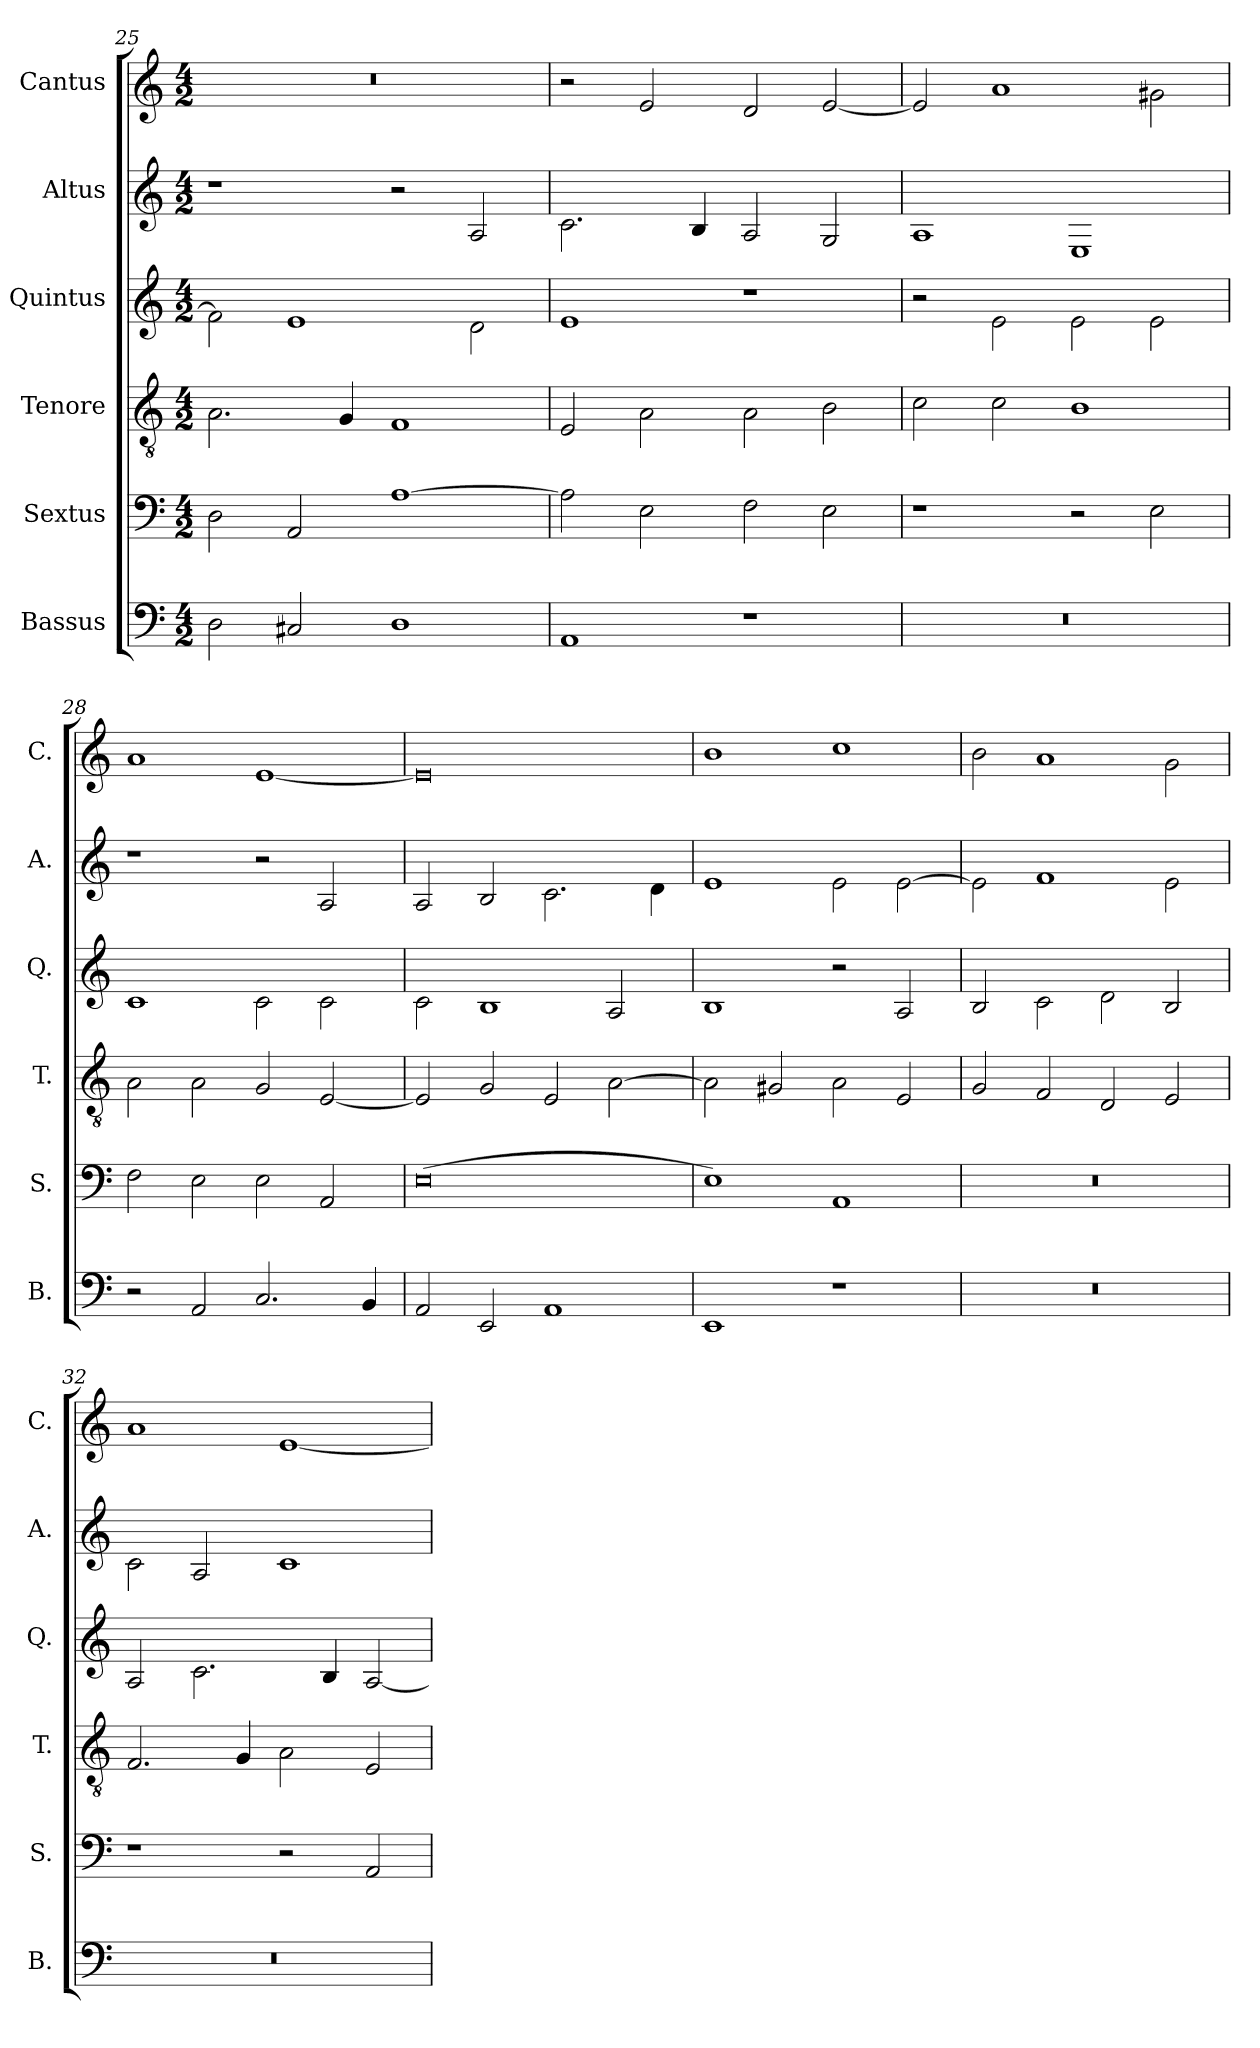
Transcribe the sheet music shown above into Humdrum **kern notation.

**kern	**kern	**kern	**kern	**kern	**kern
*part6	*part5	*part4	*part3	*part2	*part1
*staff6	*staff5	*staff4	*staff3	*staff2	*staff1
*I"Bassus	*I"Sextus	*I"Tenore	*I"Quintus	*I"Altus	*I"Cantus
*I'B.	*I'S.	*I'T.	*I'Q.	*I'A.	*I'C.
*clefF4	*clefF4	*clefGv2	*clefG2	*clefG2	*clefG2
*k[]	*k[]	*k[]	*k[]	*k[]	*k[]
*M4/2	*M4/2	*M4/2	*M4/2	*M4/2	*M4/2
=25	=25	=25	=25	=25	=25
2D\	2D\	2.A\	2f\]	1r	0r
2C#i/	2AA/	.	1e	.	.
.	.	4G/	.	.	.
1D	[1A	1F	.	2r	.
.	.	.	2d\	2A/	.
!!LO:PB:g=z
=26	=26	=26	=26	=26	=26
1AA	2A\]	2E/	1e	2.c\	2r
.	2E\	2A\	.	.	2e/
.	.	.	.	4B/	.
1r	2F\	2A\	1r	2A/	2d/
.	2E\	2B\	.	2G/	[2e/
=27	=27	=27	=27	=27	=27
0r	1r	2c\	2r	1A	2e/]
.	.	2c\	2e\	.	1a
.	2r	1B	2e\	1E	.
.	2E\	.	2e\	.	2g#X\
=28	=28	=28	=28	=28	=28
2r	2F\	2A\	1c	1r	1a
2AA/	2E\	2A\	.	.	.
2.C/	2E\	2G/	2c\	2r	[1e
.	2AA/	[2E/	2c\	2A/	.
4BB/	.	.	.	.	.
=29	=29	=29	=29	=29	=29
2AA/	(>0E	2E/]	2c\	2A/	0e]
2EE/	.	2G/	1B	2B/	.
1AA	.	2E/	.	2.c\	.
.	.	[2A\	2A/	.	.
.	.	.	.	4d\	.
!!LO:LB:g=z
=30	=30	=30	=30	=30	=30
1EE	1E)	2A\]	1B	1e	1b
.	.	2G#X/	.	.	.
1r	1AA	2A\	2r	2e\	1cc
.	.	2E/	2A/	[2e\	.
=31	=31	=31	=31	=31	=31
0r	0r	2G/	2B/	2e\]	2b\
.	.	2F/	2c\	1f	1a
.	.	2D/	2d\	.	.
.	.	2E/	2B/	2e\	2g\
=32	=32	=32	=32	=32	=32
0r	1r	2.F/	2A/	2c\	1a
.	.	.	2.c\	2A/	.
.	.	4G/	.	.	.
.	2r	2A\	.	1c	[1e
.	.	.	4B/	.	.
.	2AA/	2E/	[2A/	.	.
=	=	=	=	=	=
*-	*-	*-	*-	*-	*-
